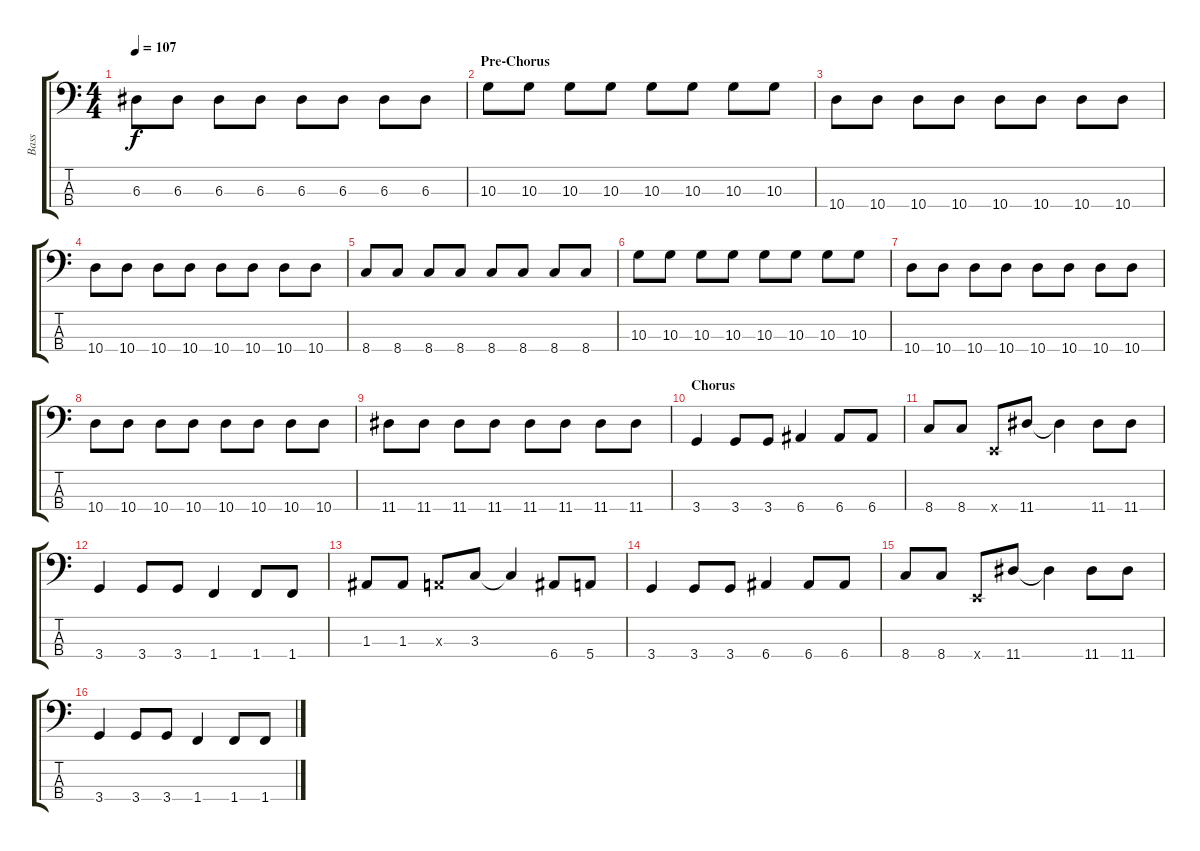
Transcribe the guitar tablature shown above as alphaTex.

\track ("Bass" "Bass") {instrument electricbasspick}
\staff {score tabs}
\tuning (G2 D2 A1 E1) {hide}
\ts (4 4)
\tempo 107
\clef f4
\ks c
6.3.8{dy f} 6.3.8 6.3.8 6.3.8 6.3.8 6.3.8 6.3.8 6.3.8 |
\section ("" "Pre-Chorus")
10.3.8 10.3.8 10.3.8 10.3.8 10.3.8 10.3.8 10.3.8 10.3.8 |
10.4.8 10.4.8 10.4.8 10.4.8 10.4.8 10.4.8 10.4.8 10.4.8 |
10.4.8 10.4.8 10.4.8 10.4.8 10.4.8 10.4.8 10.4.8 10.4.8 |
8.4.8 8.4.8 8.4.8 8.4.8 8.4.8 8.4.8 8.4.8 8.4.8 |
10.3.8 10.3.8 10.3.8 10.3.8 10.3.8 10.3.8 10.3.8 10.3.8 |
10.4.8 10.4.8 10.4.8 10.4.8 10.4.8 10.4.8 10.4.8 10.4.8 |
10.4.8 10.4.8 10.4.8 10.4.8 10.4.8 10.4.8 10.4.8 10.4.8 |
11.4.8 11.4.8 11.4.8 11.4.8 11.4.8 11.4.8 11.4.8 11.4.8 |
\section ("" "Chorus")
3.4.4 3.4.8 3.4.8 6.4.4 6.4.8 6.4.8 |
8.4.8 8.4.8 0.4{x}.8 11.4.8 11.4{t}.4 11.4.8 11.4.8 |
3.4.4 3.4.8 3.4.8 1.4.4 1.4.8 1.4.8 |
1.3.8 1.3.8 0.3{x}.8 3.3.8 3.3{t}.4 6.4.8 5.4.8 |
3.4.4 3.4.8 3.4.8 6.4.4 6.4.8 6.4.8 |
8.4.8 8.4.8 0.4{x}.8 11.4.8 11.4{t}.4 11.4.8 11.4.8 |
3.4.4 3.4.8 3.4.8 1.4.4 1.4.8 1.4.8
